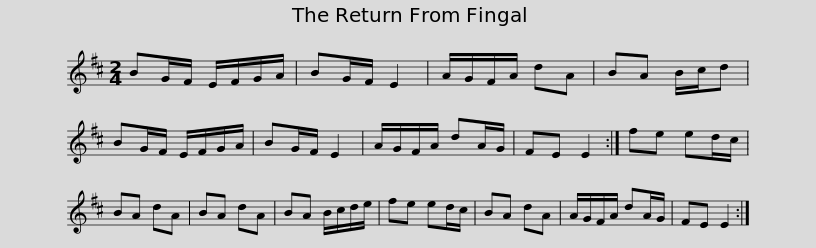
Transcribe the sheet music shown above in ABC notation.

X:1
L:1/8
M:2/4
I:linebreak $
K:D
V:1 treble
V:1
 BG/F/ E/F/G/A/ | BG/F/ E2 | A/G/F/A/ dA | BA B/c/d | BG/F/ E/F/G/A/ | %5
 BG/F/ E2 | A/G/F/A/ dA/G/ | FE E2 :|$ fe ed/c/ | BA dA | %10
 BA dA | BA B/c/d/e/ | fe ed/c/ | BA dA | A/G/F/A/ dA/G/ | %15
 FE E2 :| %16
